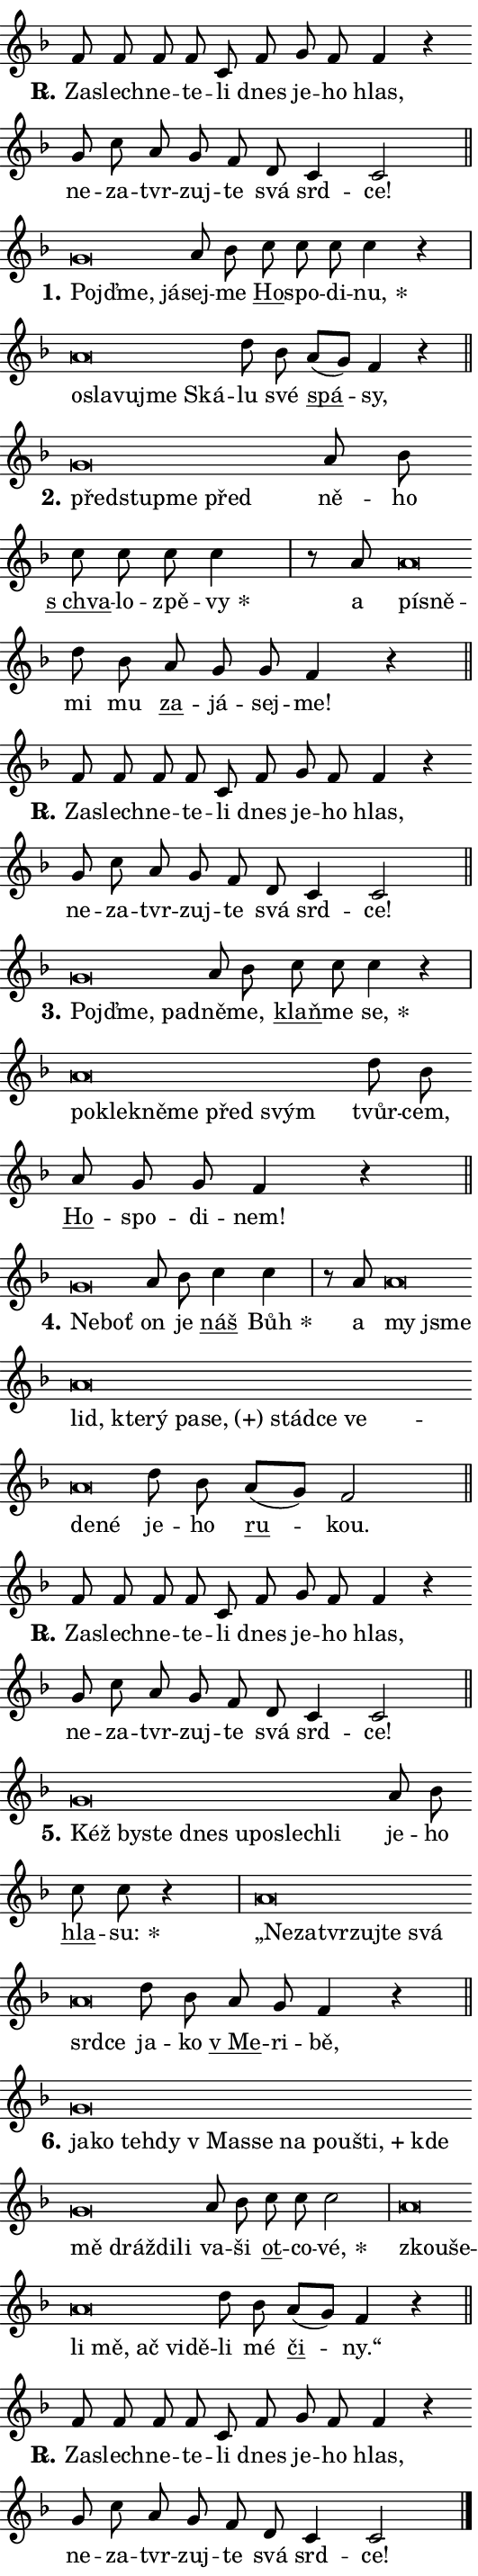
\version "2.24.0"
\header { tagline = "" }
\paper {
  indent = 0\cm
  top-margin = 0\cm
  right-margin = 0.13\cm % to fit lyric hyphens
  bottom-margin = 0\cm
  left-margin = 0\cm
  paper-width = 9\cm
  page-breaking = #ly:one-page-breaking
  system-system-spacing.basic-distance = #11
  score-system-spacing.basic-distance = #11
  ragged-last = ##f
}


%% Author: Thomas Morley
%% https://lists.gnu.org/archive/html/lilypond-user/2020-05/msg00002.html
#(define (line-position grob)
"Returns position of @var[grob} in current system:
   @code{'start}, if at first time-step
   @code{'end}, if at last time-step
   @code{'middle} otherwise
"
  (let* ((col (ly:item-get-column grob))
         (ln (ly:grob-object col 'left-neighbor))
         (rn (ly:grob-object col 'right-neighbor))
         (col-to-check-left (if (ly:grob? ln) ln col))
         (col-to-check-right (if (ly:grob? rn) rn col))
         (break-dir-left
           (and
             (ly:grob-property col-to-check-left 'non-musical #f)
             (ly:item-break-dir col-to-check-left)))
         (break-dir-right
           (and
             (ly:grob-property col-to-check-right 'non-musical #f)
             (ly:item-break-dir col-to-check-right))))
        (cond ((eqv? 1 break-dir-left) 'start)
              ((eqv? -1 break-dir-right) 'end)
              (else 'middle))))

#(define (tranparent-at-line-position vctor)
  (lambda (grob)
  "Relying on @code{line-position} select the relevant enry from @var{vctor}.
Used to determine transparency,"
    (case (line-position grob)
      ((end) (not (vector-ref vctor 0)))
      ((middle) (not (vector-ref vctor 1)))
      ((start) (not (vector-ref vctor 2))))))

noteHeadBreakVisibility =
#(define-music-function (break-visibility)(vector?)
"Makes @code{NoteHead}s transparent relying on @var{break-visibility}"
#{
  \override NoteHead.transparent =
    #(tranparent-at-line-position break-visibility)
#})

#(define delete-ledgers-for-transparent-note-heads
  (lambda (grob)
    "Reads whether a @code{NoteHead} is transparent.
If so this @code{NoteHead} is removed from @code{'note-heads} from
@var{grob}, which is supposed to be @code{LedgerLineSpanner}.
As a result ledgers are not printed for this @code{NoteHead}"
    (let* ((nhds-array (ly:grob-object grob 'note-heads))
           (nhds-list
             (if (ly:grob-array? nhds-array)
                 (ly:grob-array->list nhds-array)
                 '()))
           ;; Relies on the transparent-property being done before
           ;; Staff.LedgerLineSpanner.after-line-breaking is executed.
           ;; This is fragile ...
           (to-keep
             (remove
               (lambda (nhd)
                 (ly:grob-property nhd 'transparent #f))
               nhds-list)))
      ;; TODO find a better method to iterate over grob-arrays, similiar
      ;; to filter/remove etc for lists
      ;; For now rebuilt from scratch
      (set! (ly:grob-object grob 'note-heads)  '())
      (for-each
        (lambda (nhd)
          (ly:pointer-group-interface::add-grob grob 'note-heads nhd))
        to-keep))))

squashNotes = {
  \override NoteHead.X-extent = #'(-0.2 . 0.2)
  \override NoteHead.Y-extent = #'(-0.75 . 0)
  \override NoteHead.stencil =
    #(lambda (grob)
       (let ((pos (ly:grob-property grob 'staff-position)))
         (begin
           (if (< pos -7) (display "ERROR: Lower brevis then expected\n") (display ""))
           (if (<= pos -6) ly:text-interface::print ly:note-head::print))))
}
unSquashNotes = {
  \revert NoteHead.X-extent
  \revert NoteHead.Y-extent
  \revert NoteHead.stencil
}

hideNotes = \noteHeadBreakVisibility #begin-of-line-visible
unHideNotes = \noteHeadBreakVisibility #all-visible

% work-around for resetting accidentals
% https://lilypond.org/doc/v2.23/Documentation/notation/displaying-rhythms#unmetered-music
cadenzaMeasure = {
  \cadenzaOff
  \partial 1024 s1024
  \cadenzaOn
}

#(define-markup-command (accent layout props text) (markup?)
  "Underline accented syllable"
  (interpret-markup layout props
    #{\markup \override #'(offset . 4.3) \underline { #text }#}))

responsum = \markup \concat {
  "R" \hspace #-1.05 \path #0.1 #'((moveto 0 0.07) (lineto 0.9 0.8)) \hspace #0.05 "."
}

spaceSize = #0.6828661417322834 % exact space size for TeX Gyre Schola

\layout {
  \context {
    \Staff
    \remove "Time_signature_engraver"
    \override LedgerLineSpanner.after-line-breaking = #delete-ledgers-for-transparent-note-heads
  }
  \context {
    \Lyrics {
      \override LyricSpace.minimum-distance = \spaceSize
      \override LyricText.font-name = #"TeX Gyre Schola"
      \override LyricText.font-size = 1
      \override StanzaNumber.font-name = #"TeX Gyre Schola Bold"
      \override StanzaNumber.font-size = 1
    }
  }
  \context {
    \Score 
    \override NoteHead.text =
      #(lambda (grob) 
        (let ((pos (ly:grob-property grob 'staff-position)))
          #{\markup {
            \combine
              \halign #-0.55 \raise #(if (= pos -6) 0 0.5) \override #'(thickness . 2) \draw-line #'(3.2 . 0)
              \musicglyph "noteheads.sM1"
          }#}))
  }
}

% magnetic-lyrics.ily
%
%   written by
%     Jean Abou Samra <jean@abou-samra.fr>
%     Werner Lemberg <wl@gnu.org>
%
%   adapted by
%     Jiri Hon <jiri.hon@gmail.com>
%
% Version 2022-Apr-15

% https://www.mail-archive.com/lilypond-user@gnu.org/msg149350.html

#(define (Left_hyphen_pointer_engraver context)
   "Collect syllable-hyphen-syllable occurrences in lyrics and store
them in properties.  This engraver only looks to the left.  For
example, if the lyrics input is @code{foo -- bar}, it does the
following.

@itemize @bullet
@item
Set the @code{text} property of the @code{LyricHyphen} grob between
@q{foo} and @q{bar} to @code{foo}.

@item
Set the @code{left-hyphen} property of the @code{LyricText} grob with
text @q{foo} to the @code{LyricHyphen} grob between @q{foo} and
@q{bar}.
@end itemize

Use this auxiliary engraver in combination with the
@code{lyric-@/text::@/apply-@/magnetic-@/offset!} hook."
   (let ((hyphen #f)
         (text #f))
     (make-engraver
      (acknowledgers
       ((lyric-syllable-interface engraver grob source-engraver)
        (set! text grob)))
      (end-acknowledgers
       ((lyric-hyphen-interface engraver grob source-engraver)
        ;(when (not (grob::has-interface grob 'lyric-space-interface))
          (set! hyphen grob)));)
      ((stop-translation-timestep engraver)
       (when (and text hyphen)
         (ly:grob-set-object! text 'left-hyphen hyphen))
       (set! text #f)
       (set! hyphen #f)))))

#(define (lyric-text::apply-magnetic-offset! grob)
   "If the space between two syllables is less than the value in
property @code{LyricText@/.details@/.squash-threshold}, move the right
syllable to the left so that it gets concatenated with the left
syllable.

Use this function as a hook for
@code{LyricText@/.after-@/line-@/breaking} if the
@code{Left_@/hyphen_@/pointer_@/engraver} is active."
   (let ((hyphen (ly:grob-object grob 'left-hyphen #f)))
     (when hyphen
       (let ((left-text (ly:spanner-bound hyphen LEFT)))
         (when (grob::has-interface left-text 'lyric-syllable-interface)
           (let* ((common (ly:grob-common-refpoint grob left-text X))
                  (this-x-ext (ly:grob-extent grob common X))
                  (left-x-ext
                   (begin
                     ;; Trigger magnetism for left-text.
                     (ly:grob-property left-text 'after-line-breaking)
                     (ly:grob-extent left-text common X)))
                  ;; `delta` is the gap width between two syllables.
                  (delta (- (interval-start this-x-ext)
                            (interval-end left-x-ext)))
                  (details (ly:grob-property grob 'details))
                  (threshold (assoc-get 'squash-threshold details 0.2)))
             (when (< delta threshold)
               (let* (;; We have to manipulate the input text so that
                      ;; ligatures crossing syllable boundaries are not
                      ;; disabled.  For languages based on the Latin
                      ;; script this is essentially a beautification.
                      ;; However, for non-Western scripts it can be a
                      ;; necessity.
                      (lt (ly:grob-property left-text 'text))
                      (rt (ly:grob-property grob 'text))
                      (is-space (grob::has-interface hyphen 'lyric-space-interface))
                      (space (if is-space " " ""))
                      (extra-delta (if is-space spaceSize 0))
                      ;; Append new syllable.
                      (ltrt-space (if (and (string? lt) (string? rt))
                                (string-append lt space rt)
                                (make-concat-markup (list lt space rt))))
                      ;; Right-align `ltrt` to the right side.
                      (ltrt-space-markup (grob-interpret-markup
                               grob
                               (make-translate-markup
                                (cons (interval-length this-x-ext) 0)
                                (make-right-align-markup ltrt-space)))))
                 (begin
                   ;; Don't print `left-text`.
                   (ly:grob-set-property! left-text 'stencil #f)
                   ;; Set text and stencil (which holds all collected
                   ;; syllables so far) and shift it to the left.
                   (ly:grob-set-property! grob 'text ltrt-space)
                   (ly:grob-set-property! grob 'stencil ltrt-space-markup)
                   (ly:grob-translate-axis! grob (- (- delta extra-delta)) X))))))))))


#(define (lyric-hyphen::displace-bounds-first grob)
   ;; Make very sure this callback isn't triggered too early.
   (let ((left (ly:spanner-bound grob LEFT))
         (right (ly:spanner-bound grob RIGHT)))
     (ly:grob-property left 'after-line-breaking)
     (ly:grob-property right 'after-line-breaking)
     (ly:lyric-hyphen::print grob)))

squashThreshold = #0.4

\layout {
  \context {
    \Lyrics
    \consists #Left_hyphen_pointer_engraver
    \override LyricText.after-line-breaking =
      #lyric-text::apply-magnetic-offset!
    \override LyricHyphen.stencil = #lyric-hyphen::displace-bounds-first
    \override LyricText.details.squash-threshold = \squashThreshold
    \override LyricHyphen.minimum-distance = 0
    \override LyricHyphen.minimum-length = \squashThreshold
  }
}

squashText = \override LyricText.details.squash-threshold = 9999
unSquashText = \override LyricText.details.squash-threshold = \squashThreshold

leftText = \override LyricText.self-alignment-X = #LEFT
unLeftText = \revert LyricText.self-alignment-X

starOffset = #(lambda (grob) 
                (let ((x_offset (ly:self-alignment-interface::aligned-on-x-parent grob)))
                  (if (= x_offset 0) 0 (+ x_offset 1.2))))

star = #(define-music-function (syllable)(string?)
"Append star separator at the end of a syllable"
#{
  \once \override LyricText.X-offset = #starOffset
  \lyricmode { \markup {
    #syllable
    \override #'((font-name . "TeX Gyre Schola Bold")) \hspace #0.2 \lower #0.65 \larger "*"
  } }
#})

starAccent = #(define-music-function (syllable)(string?)
"Append star separator at the end of a syllable and make accent"
#{
  \once \override LyricText.X-offset = #starOffset
  \lyricmode { \markup {
    \accent #syllable
    \override #'((font-name . "TeX Gyre Schola Bold")) \hspace #0.2 \lower #0.65 \larger "*"
  } }
#})

breath = #(define-music-function (syllable)(string?)
"Append breathing indicator at the end of a syllable"
#{
  \lyricmode { \markup { #syllable "+" } }
#})

optionalBreath = #(define-music-function (syllable)(string?)
"Append optional breathing indicator at the end of a syllable"
#{
  \lyricmode { \markup { #syllable "(+)" } }
#})


\score {
    <<
        \new Voice = "melody" { \cadenzaOn \key f \major \relative { f'8 f f f \bar "" c f \bar "" g f f4 r \bar "" g8 c \bar "" a g \bar "" f d \bar "" c4 c2 \cadenzaMeasure \bar "||" \break } }
        \new Lyrics \lyricsto "melody" { \lyricmode { \set stanza = \responsum
Za -- slech -- ne -- te -- li dnes je -- ho hlas, ne -- za -- tvr -- zuj -- te svá srd -- ce! } }
    >>
    \layout {}
}

\score {
    <<
        \new Voice = "melody" { \cadenzaOn \key f \major \relative { \squashNotes g'\breve*1/16 \hideNotes \breve*1/16 \breve*1/16 \bar "" \unHideNotes \unSquashNotes a8 bes \bar "" c c c c4 r \cadenzaMeasure \bar "|" \squashNotes a\breve*1/16 \hideNotes \breve*1/16 \bar "" \breve*1/16 \bar "" \breve*1/16 \breve*1/16 \bar "" \unHideNotes \unSquashNotes d8 bes \bar "" a[( g)] f4 r \cadenzaMeasure \bar "||" \break } }
        \new Lyrics \lyricsto "melody" { \lyricmode { \set stanza = "1."
\leftText Pojď -- \squashText me, já -- \unLeftText \unSquashText sej -- me \markup \accent Ho -- spo -- di -- \star nu, \leftText o -- \squashText sla -- vu -- jme Ská -- \unLeftText \unSquashText lu své \markup \accent spá -- sy, } }
    >>
    \layout {}
}

\score {
    <<
        \new Voice = "melody" { \cadenzaOn \key f \major \relative { \squashNotes g'\breve*1/16 \hideNotes \breve*1/16 \bar "" \breve*1/16 \breve*1/16 \bar "" \unHideNotes \unSquashNotes a8 bes \bar "" c c c c4 \cadenzaMeasure \bar "|" r8 a \squashNotes a\breve*1/16 \hideNotes \breve*1/16 \bar "" \unHideNotes \unSquashNotes d8 bes \bar "" a g g f4 r \cadenzaMeasure \bar "||" \break } }
        \new Lyrics \lyricsto "melody" { \lyricmode { \set stanza = "2."
\leftText před -- \squashText stup -- me před \unLeftText \unSquashText ně -- ho \markup \accent "s chva" -- lo -- zpě -- \star vy a \leftText pí -- \squashText sně -- \unLeftText \unSquashText mi mu \markup \accent za -- já -- sej -- me! } }
    >>
    \layout {}
}

\score {
    <<
        \new Voice = "melody" { \cadenzaOn \key f \major \relative { f'8 f f f \bar "" c f \bar "" g f f4 r \bar "" g8 c \bar "" a g \bar "" f d \bar "" c4 c2 \cadenzaMeasure \bar "||" \break } }
        \new Lyrics \lyricsto "melody" { \lyricmode { \set stanza = \responsum
Za -- slech -- ne -- te -- li dnes je -- ho hlas, ne -- za -- tvr -- zuj -- te svá srd -- ce! } }
    >>
    \layout {}
}

\score {
    <<
        \new Voice = "melody" { \cadenzaOn \key f \major \relative { \squashNotes g'\breve*1/16 \hideNotes \breve*1/16 \breve*1/16 \bar "" \unHideNotes \unSquashNotes a8 bes \bar "" c c c4 r \cadenzaMeasure \bar "|" \squashNotes a\breve*1/16 \hideNotes \breve*1/16 \bar "" \breve*1/16 \bar "" \breve*1/16 \bar "" \breve*1/16 \breve*1/16 \bar "" \unHideNotes \unSquashNotes d8 bes \bar "" a g g f4 r \cadenzaMeasure \bar "||" \break } }
        \new Lyrics \lyricsto "melody" { \lyricmode { \set stanza = "3."
\leftText Pojď -- \squashText me, pad -- \unLeftText \unSquashText ně -- me, \markup \accent klaň -- me \star se, \leftText po -- \squashText kle -- kně -- me před svým \unLeftText \unSquashText tvůr -- cem, \markup \accent Ho -- spo -- di -- nem! } }
    >>
    \layout {}
}

\score {
    <<
        \new Voice = "melody" { \cadenzaOn \key f \major \relative { \squashNotes g'\breve*1/16 \hideNotes \breve*1/16 \bar "" \unHideNotes \unSquashNotes a8 bes \bar "" c4 c \cadenzaMeasure \bar "|" r8 a \squashNotes a\breve*1/16 \hideNotes \breve*1/16 \bar "" \breve*1/16 \bar "" \breve*1/16 \bar "" \breve*1/16 \bar "" \breve*1/16 \bar "" \breve*1/16 \bar "" \breve*1/16 \bar "" \breve*1/16 \bar "" \breve*1/16 \bar "" \breve*1/16 \breve*1/16 \bar "" \unHideNotes \unSquashNotes d8 bes \bar "" a[( g)] f2 \cadenzaMeasure \bar "||" \break } }
        \new Lyrics \lyricsto "melody" { \lyricmode { \set stanza = "4."
\leftText Ne -- \squashText boť \unLeftText \unSquashText on je \markup \accent náš \star Bůh a \leftText my \squashText jsme lid, kte -- rý pa -- \optionalBreath se, stád -- ce ve -- de -- né \unLeftText \unSquashText je -- ho \markup \accent ru -- kou. } }
    >>
    \layout {}
}

\score {
    <<
        \new Voice = "melody" { \cadenzaOn \key f \major \relative { f'8 f f f \bar "" c f \bar "" g f f4 r \bar "" g8 c \bar "" a g \bar "" f d \bar "" c4 c2 \cadenzaMeasure \bar "||" \break } }
        \new Lyrics \lyricsto "melody" { \lyricmode { \set stanza = \responsum
Za -- slech -- ne -- te -- li dnes je -- ho hlas, ne -- za -- tvr -- zuj -- te svá srd -- ce! } }
    >>
    \layout {}
}

\score {
    <<
        \new Voice = "melody" { \cadenzaOn \key f \major \relative { \squashNotes g'\breve*1/16 \hideNotes \breve*1/16 \bar "" \breve*1/16 \bar "" \breve*1/16 \bar "" \breve*1/16 \bar "" \breve*1/16 \bar "" \breve*1/16 \breve*1/16 \bar "" \unHideNotes \unSquashNotes a8 bes \bar "" c c r4 \cadenzaMeasure \bar "|" \squashNotes a\breve*1/16 \hideNotes \breve*1/16 \bar "" \breve*1/16 \bar "" \breve*1/16 \bar "" \breve*1/16 \bar "" \breve*1/16 \bar "" \breve*1/16 \breve*1/16 \bar "" \unHideNotes \unSquashNotes d8 bes \bar "" a g f4 r \cadenzaMeasure \bar "||" \break } }
        \new Lyrics \lyricsto "melody" { \lyricmode { \set stanza = "5."
\leftText Kéž \squashText by -- ste dnes u -- po -- slech -- li \unLeftText \unSquashText je -- ho \markup \accent hla -- \star su: \leftText „Ne -- \squashText za -- tvr -- zuj -- te svá srd -- ce \unLeftText \unSquashText ja -- ko \markup \accent "v Me" -- ri -- bě, } }
    >>
    \layout {}
}

\score {
    <<
        \new Voice = "melody" { \cadenzaOn \key f \major \relative { \squashNotes g'\breve*1/16 \hideNotes \breve*1/16 \bar "" \breve*1/16 \bar "" \breve*1/16 \bar "" \breve*1/16 \bar "" \breve*1/16 \bar "" \breve*1/16 \bar "" \breve*1/16 \bar "" \breve*1/16 \bar "" \breve*1/16 \bar "" \breve*1/16 \bar "" \breve*1/16 \bar "" \breve*1/16 \breve*1/16 \bar "" \unHideNotes \unSquashNotes a8 bes \bar "" c c c2 \cadenzaMeasure \bar "|" \squashNotes a\breve*1/16 \hideNotes \breve*1/16 \bar "" \breve*1/16 \bar "" \breve*1/16 \bar "" \breve*1/16 \bar "" \breve*1/16 \breve*1/16 \bar "" \unHideNotes \unSquashNotes d8 bes \bar "" a[( g)] f4 r \cadenzaMeasure \bar "||" \break } }
        \new Lyrics \lyricsto "melody" { \lyricmode { \set stanza = "6."
\leftText ja -- \squashText ko teh -- dy "v Ma" -- sse na pou -- \breath "šti," kde mě dráž -- di -- li \unLeftText \unSquashText va -- ši \markup \accent ot -- co -- \star vé, \leftText zkou -- \squashText še -- li mě, ač vi -- dě -- \unLeftText \unSquashText li mé \markup \accent či -- ny.“ } }
    >>
    \layout {}
}

\score {
    <<
        \new Voice = "melody" { \cadenzaOn \key f \major \relative { f'8 f f f \bar "" c f \bar "" g f f4 r \bar "" g8 c \bar "" a g \bar "" f d \bar "" c4 c2 \cadenzaMeasure \bar "||" \break } \bar "|." }
        \new Lyrics \lyricsto "melody" { \lyricmode { \set stanza = \responsum
Za -- slech -- ne -- te -- li dnes je -- ho hlas, ne -- za -- tvr -- zuj -- te svá srd -- ce! } }
    >>
    \layout {}
}
